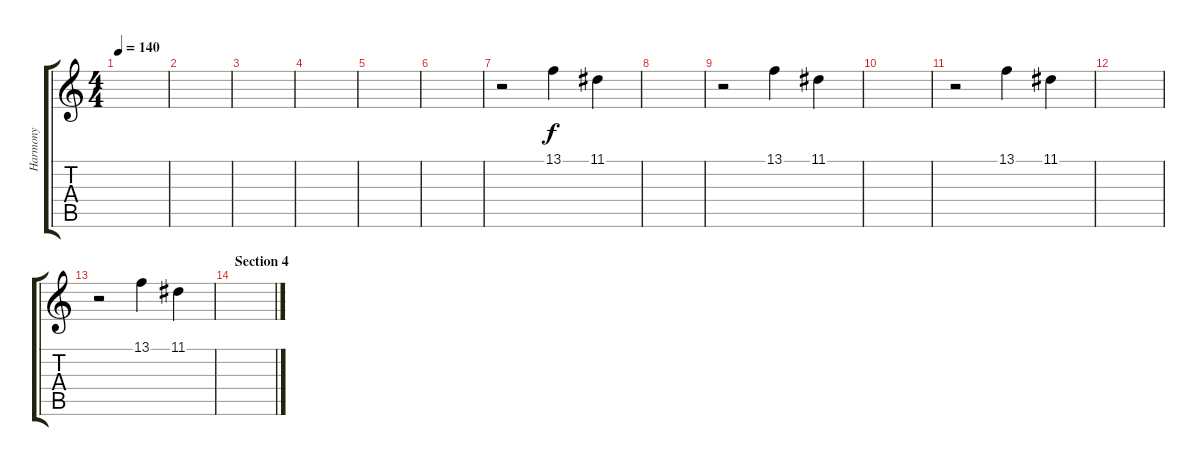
\track ("Harmony" "Harmony") {instrument shakuhachi}
\staff {score tabs}
\tuning (E4 B3 G3 D3 A2 E2) {hide}
\ts (4 4)
\tempo 140
\clef g2
\ks c
|
|
|
|
|
|
r.2 13.1.4 11.1.4 |
|
r.2 13.1.4 11.1.4 |
|
r.2 13.1.4 11.1.4 |
|
r.2 13.1.4 11.1.4 |
\section ("" "Section 4")
